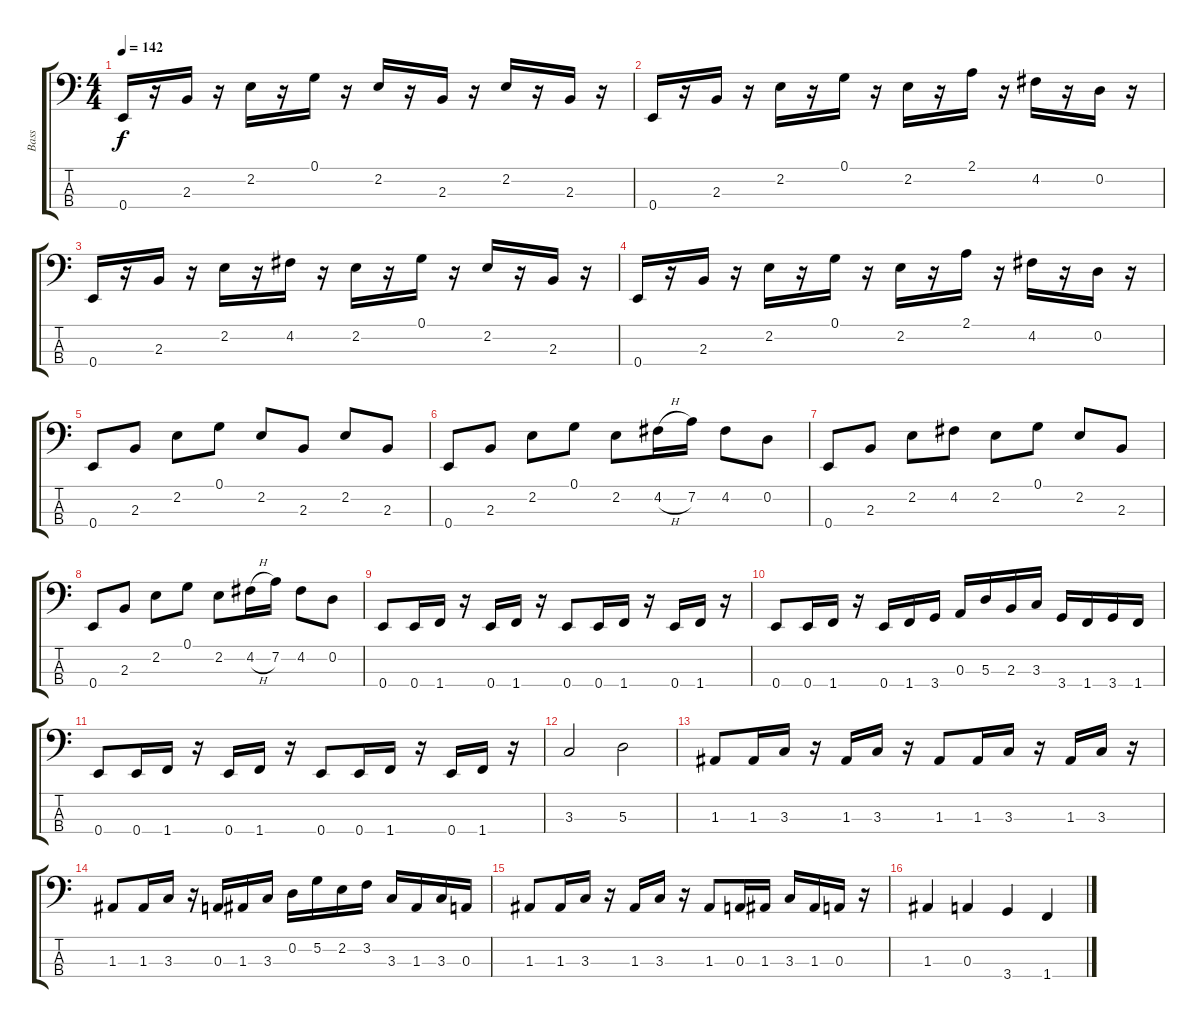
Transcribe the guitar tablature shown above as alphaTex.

\track ("Bass" "Bass") {instrument electricbassfinger}
\staff {score tabs}
\tuning (G2 D2 A1 E1) {hide}
\ts (4 4)
\tempo 142
\clef f4
\ks c
0.4.16{dy f} r.16 2.3.16 r.16 2.2.16 r.16 0.1.16 r.16 2.2.16 r.16 2.3.16 r.16 2.2.16 r.16 2.3.16 r.16 |
0.4.16 r.16 2.3.16 r.16 2.2.16 r.16 0.1.16 r.16 2.2.16 r.16 2.1.16 r.16 4.2.16 r.16 0.2.16 r.16 |
0.4.16 r.16 2.3.16 r.16 2.2.16 r.16 4.2.16 r.16 2.2.16 r.16 0.1.16 r.16 2.2.16 r.16 2.3.16 r.16 |
0.4.16 r.16 2.3.16 r.16 2.2.16 r.16 0.1.16 r.16 2.2.16 r.16 2.1.16 r.16 4.2.16 r.16 0.2.16 r.16 |
0.4.8 2.3.8 2.2.8 0.1.8 2.2.8 2.3.8 2.2.8 2.3.8 |
0.4.8 2.3.8 2.2.8 0.1.8 2.2.8 4.2{h}.16 7.2.16 4.2.8 0.2.8 |
0.4.8 2.3.8 2.2.8 4.2.8 2.2.8 0.1.8 2.2.8 2.3.8 |
0.4.8 2.3.8 2.2.8 0.1.8 2.2.8 4.2{h}.16 7.2.16 4.2.8 0.2.8 |
0.4.8 0.4.16 1.4.16 r.16 0.4.16 1.4.16 r.16 0.4.8 0.4.16 1.4.16 r.16 0.4.16 1.4.16 r.16 |
0.4.8 0.4.16 1.4.16 r.16 0.4.16 1.4.16 3.4.16 0.3.16 5.3.16 2.3.16 3.3.16 3.4.16 1.4.16 3.4.16 1.4.16 |
0.4.8 0.4.16 1.4.16 r.16 0.4.16 1.4.16 r.16 0.4.8 0.4.16 1.4.16 r.16 0.4.16 1.4.16 r.16 |
3.3.2 5.3.2 |
1.3.8 1.3.16 3.3.16 r.16 1.3.16 3.3.16 r.16 1.3.8 1.3.16 3.3.16 r.16 1.3.16 3.3.16 r.16 |
1.3.8 1.3.16 3.3.16 r.16 0.3.16 1.3.16 3.3.16 0.2.16 5.2.16 2.2.16 3.2.16 3.3.16 1.3.16 3.3.16 0.3.16 |
1.3.8 1.3.16 3.3.16 r.16 1.3.16 3.3.16 r.16 1.3.8 0.3.16 1.3.16 3.3.16 1.3.16 0.3.16 r.16 |
1.3.4 0.3.4 3.4.4 1.4.4
